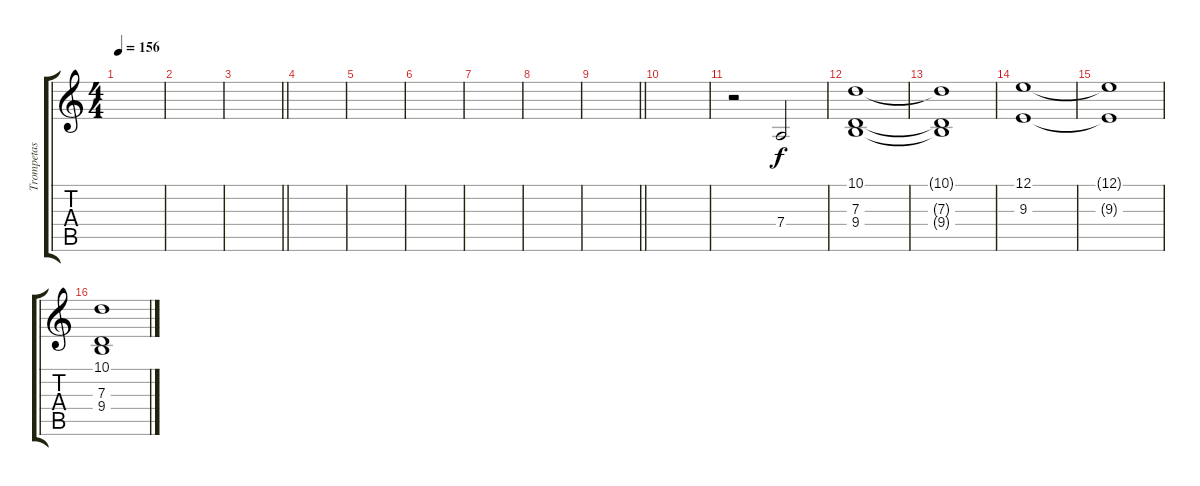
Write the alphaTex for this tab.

\track ("Trompetas" "Trompetas") {instrument trumpet}
\staff {score tabs}
\tuning (E4 B3 G3 D3 A2 E2) {hide}
\ts (4 4)
\tempo 156
\clef g2
\ks c
|
|
\barLineRight lightlight
|
\section ("" "")
|
|
|
|
|
\barLineRight lightlight
|
|
r.2 7.4.2 |
\section ("" "")
(10.1 7.3 9.4).1 |
(10.1{t} 7.3{t} 9.4{t}).1 |
(12.1 9.3).1 |
(12.1{t} 9.3{t}).1 |
(10.1 7.3 9.4).1
